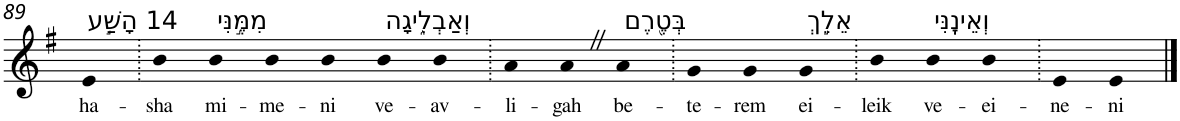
**kern	**text
*part1	*part1
*staff1	*staff1
*I"Piano	*
*I'Pno	*
!!LO:PB:g=z
*clefG2	*
*k[f#]	*
*G:	*
=89	=89
!LO:TX:a:t=14 הָשַׁ֣ע	!
!	!LO:LY:b
4e	ha-
=90.	=90.
!	!LO:LY:b
4b	-sha
!LO:TX:a:t=מִמֶּ֣נִּי	!
!	!LO:LY:b
4b	mi-
!	!LO:LY:b
4b	-me-
!	!LO:LY:b
4b	-ni
!LO:TX:a:t=וְאַבְלִ֑יגָה	!
!	!LO:LY:b
4b	ve-
!	!LO:LY:b
4b	-av-
=91.	=91.
!	!LO:LY:b
4a	-li-
!	!LO:LY:b
4aZ	-gah
!LO:TX:a:t=בְּטֶ֖רֶם	!
!	!LO:LY:b
4a	be-
=92.	=92.
!	!LO:LY:b
4g	-te-
!	!LO:LY:b
4g	-rem
!LO:TX:a:t=אֵלֵ֣ךְ	!
!	!LO:LY:b
4g	ei-
=93.	=93.
!	!LO:LY:b
4b	-leik
!LO:TX:a:t=וְאֵינֶֽנִּי	!
!	!LO:LY:b
4b	ve-
!	!LO:LY:b
4b	-ei-
=94.	=94.
!	!LO:LY:b
4e	-ne-
!	!LO:LY:b
4e	-ni
==	==
*-	*-
